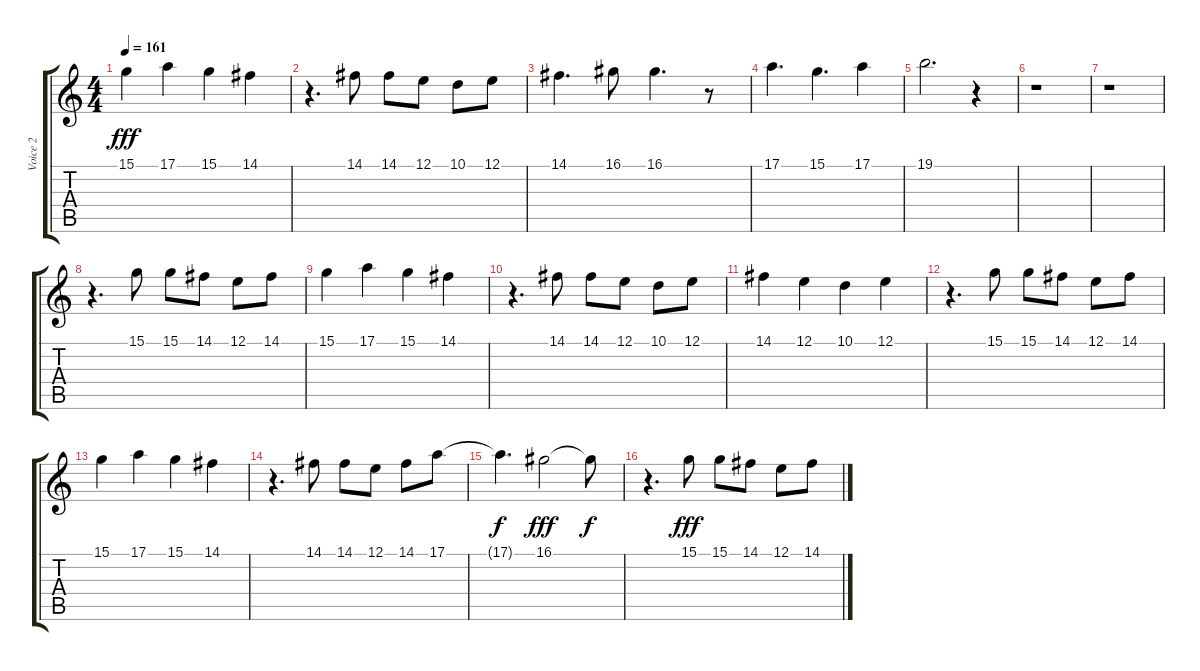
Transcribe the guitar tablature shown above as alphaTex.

\track ("Voice 2" "Voice 2") {instrument piccolo}
\staff {score tabs}
\tuning (E4 B3 G3 D3 A2 E2) {hide}
\ts (4 4)
\tempo 161
\clef g2
\ks c
15.1.4{dy fff} 17.1.4 15.1.4 14.1.4 |
r.4{d} 14.1.8 14.1.8 12.1.8 10.1.8 12.1.8 |
14.1.4{d} 16.1.8 16.1.4{d} r.8 |
17.1.4{d} 15.1.4{d} 17.1.4 |
19.1.2{d} r.4 |
r.1 |
r.1 |
r.4{d} 15.1.8 15.1.8 14.1.8 12.1.8 14.1.8 |
15.1.4 17.1.4 15.1.4 14.1.4 |
r.4{d} 14.1.8 14.1.8 12.1.8 10.1.8 12.1.8 |
14.1.4 12.1.4 10.1.4 12.1.4 |
r.4{d} 15.1.8 15.1.8 14.1.8 12.1.8 14.1.8 |
15.1.4 17.1.4 15.1.4 14.1.4 |
r.4{d} 14.1.8 14.1.8 12.1.8 14.1.8 17.1.8 |
17.1{t}.4{d dy f} 16.1.2{dy fff} 16.1{t}.8{dy f} |
r.4{d} 15.1.8{dy fff} 15.1.8 14.1.8 12.1.8 14.1.8
